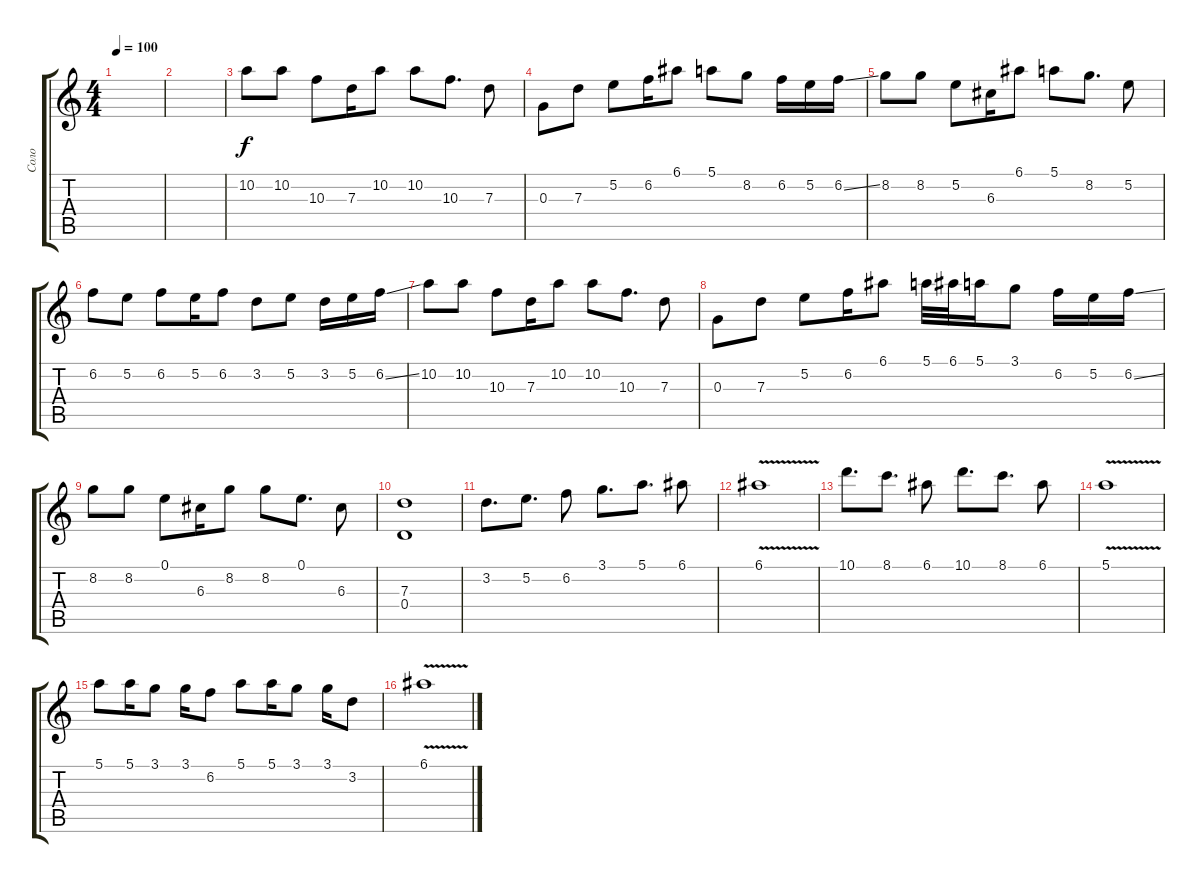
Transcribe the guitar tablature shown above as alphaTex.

\track ("Соло" "Соло") {instrument acousticguitarsteel}
\staff {score tabs}
\tuning (E4 B3 G3 D3 A2 E2) {hide}
\ts (4 4)
\tempo 100
\clef g2
\ks c
|
|
10.2.8 10.2.8 10.3.8 7.3.16 10.2.8 10.2.8 10.3.8{d} 7.3.8 |
0.3.8 7.3.8 5.2.8 6.2.16 6.1.8 5.1.8 8.2.8 6.2.16 5.2.16 6.2{ss}.16 |
8.2.8 8.2.8 5.2.8 6.3.16 6.1.8 5.1.8 8.2.8{d} 5.2.8 |
6.2.8 5.2.8 6.2.8 5.2.16 6.2.8 3.2.8 5.2.8 3.2.16 5.2.16 6.2{ss}.16 |
10.2.8 10.2.8 10.3.8 7.3.16 10.2.8 10.2.8 10.3.8{d} 7.3.8 |
0.3.8 7.3.8 5.2.8 6.2.16 6.1.8 5.1.32 6.1.32 5.1.16 3.1.8 6.2.16 5.2.16 6.2{ss}.16 |
8.2.8 8.2.8 0.1.8 6.3.16 8.2.8 8.2.8 0.1.8{d} 6.3.8 |
(7.3 0.4).1 |
3.2.8{d} 5.2.8{d} 6.2.8 3.1.8{d} 5.1.8{d} 6.1.8 |
6.1{v}.1 |
10.1.8{d} 8.1.8{d} 6.1.8 10.1.8{d} 8.1.8{d} 6.1.8 |
5.1{v}.1 |
5.1.8 5.1.16 3.1.8 3.1.16 6.2.8 5.1.8 5.1.16 3.1.8 3.1.16 3.2.8 |
6.1{v}.1
